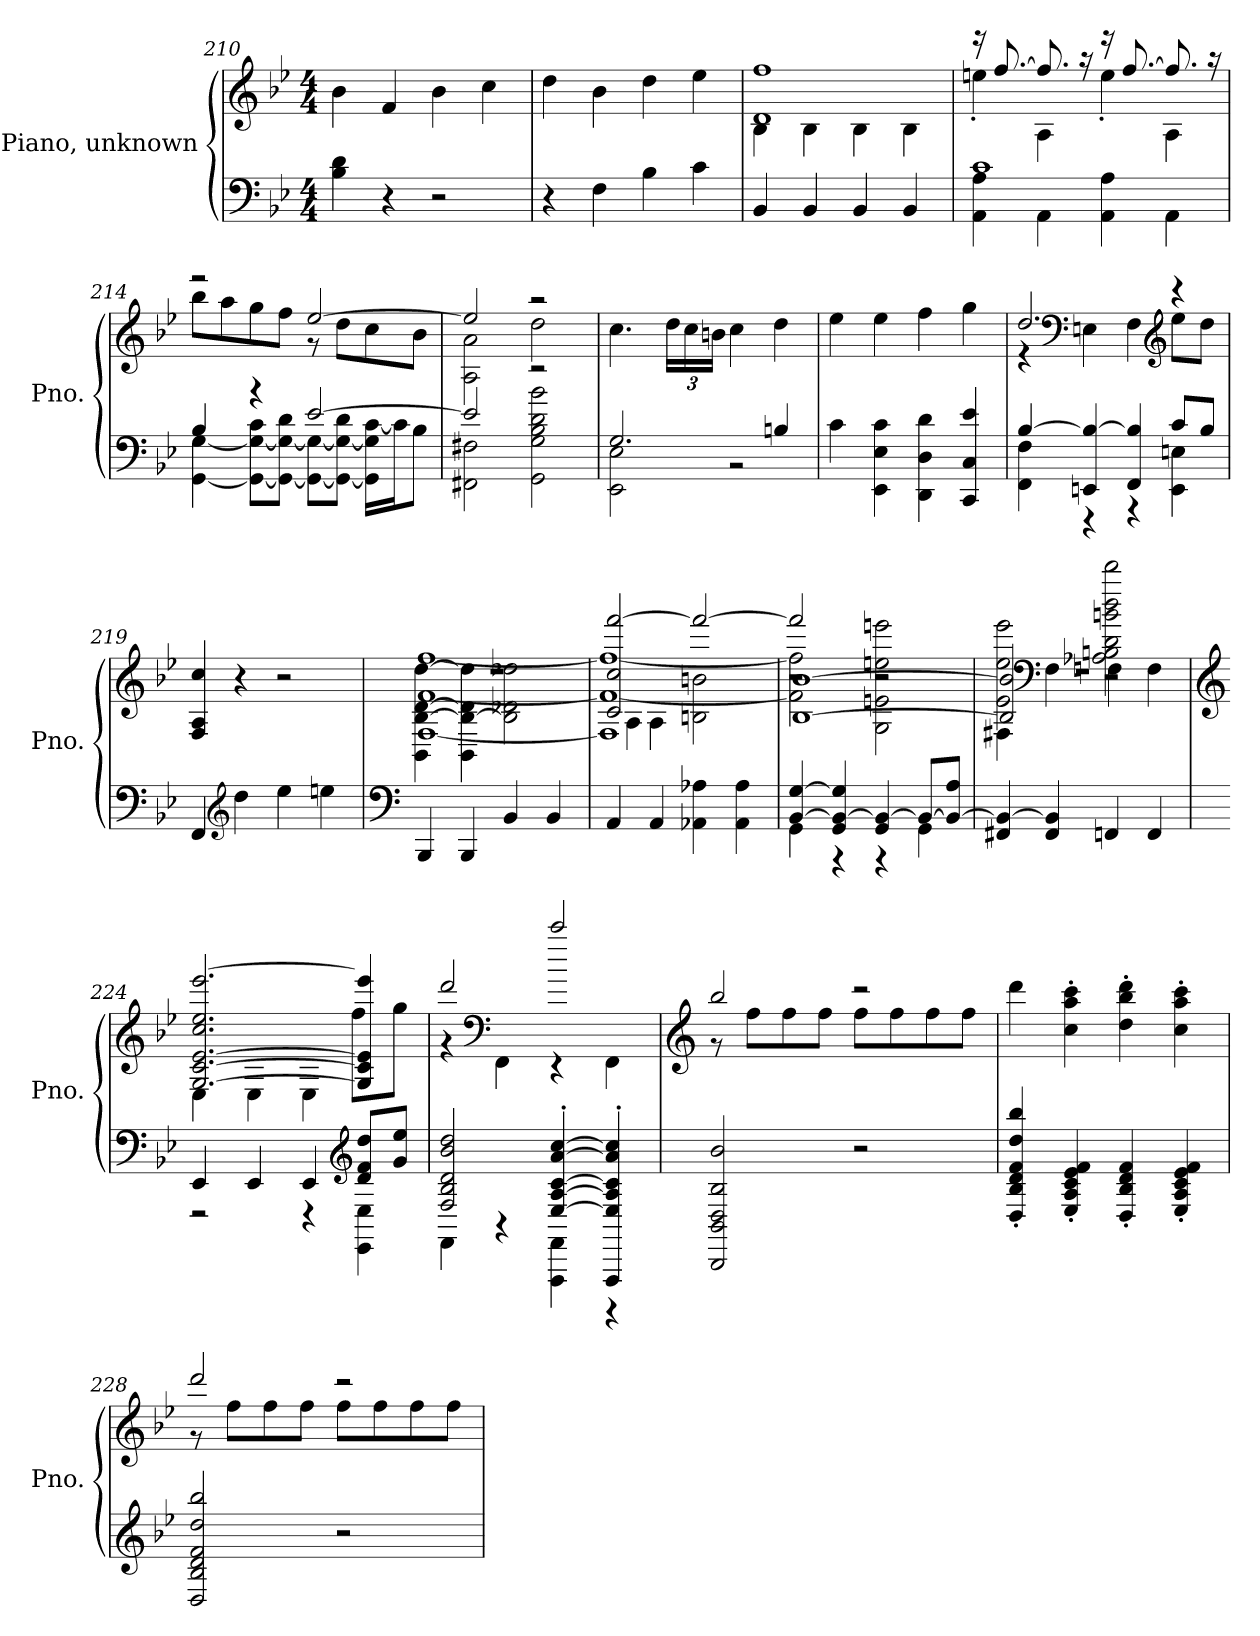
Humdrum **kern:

**kern	**kern
*part1	*part1
*staff2	*staff1
*I"Piano, unknown	*
*I'Pno.	*
*clefF4	*clefG2
*k[b-e-]	*k[b-e-]
*M4/4	*M4/4
=210	=210
4B-\ 4d\	4b-\
4r	4f/
2r	4b-\
.	4cc\
=211	=211
4r	4dd\
4F\	4b-\
4B-\	4dd\
4c\	4ee-\
=212	=212
*	*^
4BB-/	1d 1ff	4B-\
4BB-/	.	4B-\
4BB-/	.	4B-\
4BB-/	.	4B-\
=213	=213	=213
*^	*	*
1c	4AA\ 4A\	16r	4een'\
.	.	[8.ff/	.
.	4AA\	8.ff/]	4A\
.	.	16r	.
.	4AA\ 4A\	16r	4ee'\
.	.	[8.ff/	.
.	4AA\	8.ff/]	4A\
.	.	16r	.
!!LO:LB:g=z	!!
=214	=214	=214	=214
4B-/	[4GG\ [4G\	2r	8bb-\L
.	.	.	8aa\
4r	8GG\_ 8G\_ 8c\L	.	8gg\
.	8GG\_ 8G\_ 8d\J	.	8ff\J
[2e-/	8GG\_ 8G\_L	[2ee-/	8r
.	8GG\_ 8G\_ 8d\J	.	8dd\L
.	16GG\] 16G\] [16c\LL	.	8cc\
.	16c\J]	.	.
.	8B-\J	.	8b-\J
=215	=215	=215	=215
2e-/]	2FF#X\ 2F#X\	2ee-/]	2A\ 2a\
2r	2GG\ 2G\ 2B-\ 2d\ 2b-\	2r	2dd\
*	*	*v	*v
=216	=216	=216
2.G/	2EE-\ 2E-\	4.cc\
*	*	*Xbrackettup
.	.	24dd\LL
.	.	24cc\
.	.	24bn\JJ
.	2r	4cc\
4Bn/	.	4dd\
*v	*v	*
=217	=217
4c\	4ee-\
4EE-\ 4E-\ 4c\	4ee-\
4DD\ 4D\ 4d\	4ff\
4CC/ 4C/ 4e-/	4gg\
=218	=218
*^	*^
[4B-/	4FF\ 4F\	2.dd/	4r
*	*	*clefF4	*
4EEn/ 4B-/_	4r	.	4En\
4FF/ 4B-/]	4r	.	4F\
*	*	*clefG2	*
8c/L	4EE\ 4En\	4r	8ee-\L
8B-/J	.	.	8dd\J
*v	*v	*	*
*	*v	*v
!!LO:LB:g=z
=219	=219
4FF/	4F/ 4A/ 4cc/
*clefG2	*
4dd\	4r
4ee-\	2r
4een\	.
=220	=220
*clefF4	*
*	*^
*	*	*^
4BBB-/	1r	[1F [1f [1ff	4BB-\ [4B-\ [4d\ [4dd\
4BBB-/	.	.	4BB-\ 4B-\_ 4d\] 4dd\]
4BB-/	.	.	2B-\] 2d-X\ 2dd-X\
4BB-/	.	.	.
=221	=221	=221	=221
4AA/	2c/ 2cc/ [2fff/	1F] 1f_ 1ff_	4A\
4AA/	.	.	4A\
4AA-X\ 4A-X\	2fff/_	.	2Bn\ 2bn\
4AA-\ 4A-\	.	.	.
=222	=222	=222	=222
*^	*	*	*^
[4BB-/ [4G/	4GG\	2fff/]	2f\] 2ff\]	[1B- [1b-	2r
4GG/ 4BB-/_ 4G/]	4r	.	.	.	.
4GG/ 4BB-/_	4r	2r	2r	.	2G\ 2en\ 2een\ 2eeen\
8BB-/L_	4GG\	.	.	.	.
8BB-/_ 8A/J	.	.	.	.	.
*v	*v	*	*	*	*
=223	=223	=223	=223	=223
4FF#X/ 4BB-/_	1r	2e-\ 2ee-\ 2eee-\	2B-/] 2b-/]	4F#X\
*	*clefF4	*	*	*
4FF#/ 4BB-/]	.	.	.	4F#\
4FFn/	.	2A-X\ 2Bn\ 2d\ 2bn\ 2dd\ 2ddd\	2r	4Fn\
4FF/	.	.	.	4F\
*	*v	*v	*v	*v
!!LO:LB:g=z
=224	=224
*	*clefG2
*^	*^
4EE-/	2r	[2.G/ [2.c/ [2.e-/ 2.cc/ 2.ee-/ [2.eee-/	4E-\
4EE-/	.	.	4E-\
4EE-/	4r	.	4E-\
*clefG2	*	*	*
8d/ 8f/ 8dd/L	4EE-\ 4E-\	4G/] 4c/] 4e-/] 4eee-/]	8ff\L
8g/ 8ee-/J	.	.	8gg\J
=225	=225	=225	=225
2F/ 2B-/ 2d/ 2b-/ 2dd/	4FF\	2ddd/	4r
*	*	*clefF4	*
.	4r	.	4FF\
[4E-/' [4A/' [4c/' [4a/' [4cc/'	4FFF\ 4FF\	2ccc/	4r
4FFF/' 4E-/]' 4A/]' 4c/]' 4a/]' 4cc/]'	4r	.	4FF\
*v	*v	*	*
=226	=226	=226
*	*clefG2	*
2BBB-/ 2BB-/ 2D/ 2B-/ 2b-/	2bb-/	8r
.	.	8ff\L
.	.	8ff\
.	.	8ff\J
2r	2r	8ff\L
.	.	8ff\
.	.	8ff\
.	.	8ff\J
*	*v	*v
=227	=227
4D/' 4B-/' 4d/' 4f/' 4dd/' 4bb-/'	4ddd\
4E-/' 4A/' 4c/' 4e-/' 4f/'	4cc\' 4aa\' 4ccc\'
4D/' 4B-/' 4d/' 4f/'	4dd\' 4bb-\' 4ddd\'
4E-/' 4A/' 4c/' 4e-/' 4f/'	4cc\' 4aa\' 4ccc\'
=228	=228
*	*^
2D/ 2B-/ 2d/ 2f/ 2dd/ 2bb-/	2ddd/	8r
.	.	8ff\L
.	.	8ff\
.	.	8ff\J
2r	2r	8ff\L
.	.	8ff\
.	.	8ff\
.	.	8ff\J
*	*v	*v
=	=
*-	*-
